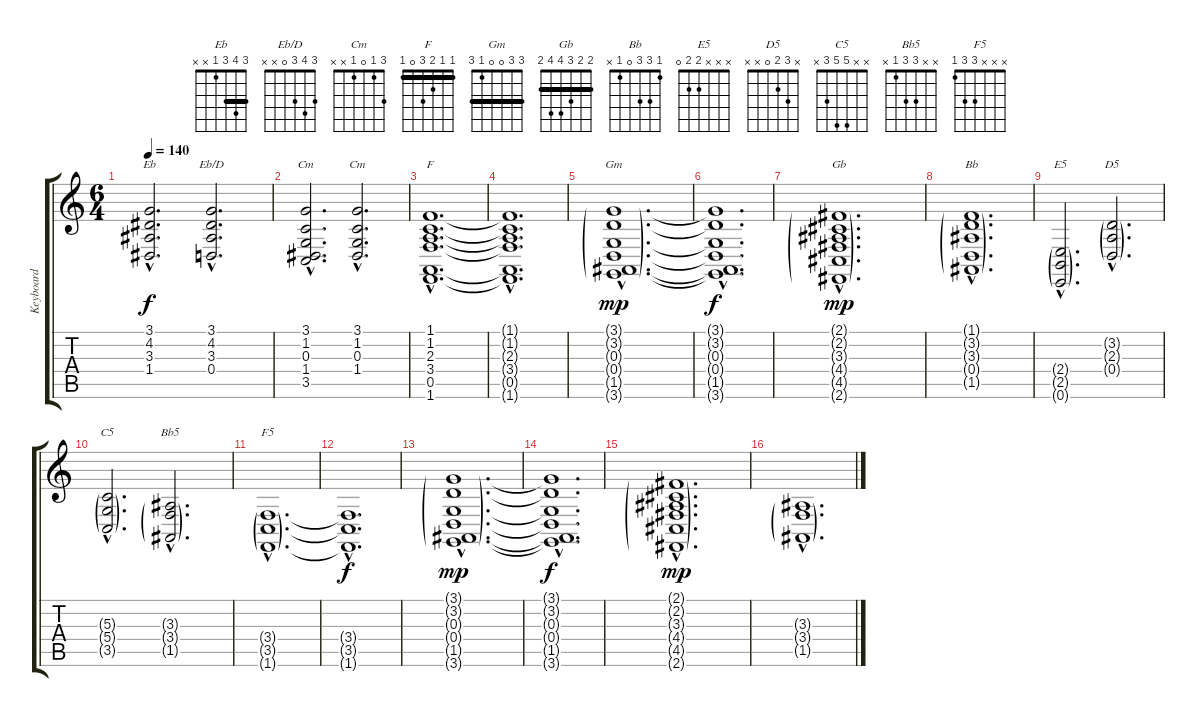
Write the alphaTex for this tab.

\track ("Keyboard" "Keyboard") {instrument drawbarorgan}
\staff {score tabs}
\tuning (E4 B3 G3 D3 A2 E2) {hide}
\chord ("Eb" 3 4 3 1 x x) {barre 3}
\chord ("Eb/D" 3 4 3 0 x x)
\chord ("Cm" 3 1 0 1 3 x)
\chord ("Cm" 3 1 0 1 x x)
\chord ("F" 1 1 2 3 0 1) {barre 1}
\chord ("Gm" 3 3 0 0 1 3) {barre 3}
\chord ("Gb" 2 2 3 4 4 2) {barre 2}
\chord ("Bb" 1 3 3 0 1 x)
\chord ("E5" x x x 2 2 0)
\chord ("D5" x 3 2 0 x x)
\chord ("C5" x x 5 5 3 x)
\chord ("Bb5" x x 3 3 1 x)
\chord ("F5" x x x 3 3 1)
\ts (6 4)
\tempo 140
\clef g2
\ks c
(3.1{hac} 4.2{hac} 3.3{hac} 1.4{hac}).2{d ch "Eb" dy f} (3.1{hac} 4.2{hac} 3.3{hac} 0.4{hac}).2{d ch "Eb/D"} |
(3.1{hac} 1.2{hac} 0.3{hac} 1.4{hac} 3.5{hac}).2{d ch "Cm"} (3.1{hac} 1.2{hac} 0.3{hac} 1.4{hac}).2{d ch "Cm"} |
(1.1{hac} 1.2{hac} 2.3{hac} 3.4{hac} 0.5{hac} 1.6{hac}).1{d ch "F"} |
(1.1{hac t} 1.2{hac t} 2.3{hac t} 3.4{hac t} 0.5{hac t} 1.6{hac t}).1{d} |
(3.1{g hac} 3.2{g hac} 0.3{g hac} 0.4{g hac} 1.5{g hac} 3.6{g hac}).1{d ch "Gm" dy mp} |
(3.1{hac t} 3.2{hac t} 0.3{hac t} 0.4{hac t} 1.5{hac t} 3.6{hac t}).1{d dy f} |
(2.1{g hac} 2.2{g hac} 3.3{g hac} 4.4{g hac} 4.5{g hac} 2.6{g hac}).1{d ch "Gb" dy mp} |
(1.1{g hac} 3.2{g hac} 3.3{g hac} 0.4{g hac} 1.5{g hac}).1{d ch "Bb"} |
(2.4{g hac} 2.5{g hac} 0.6{g hac}).2{d ch "E5"} (3.2{g hac} 2.3{g hac} 0.4{g hac}).2{d ch "D5"} |
(5.3{g hac} 5.4{g hac} 3.5{g hac}).2{d ch "C5"} (3.3{g hac} 3.4{g hac} 1.5{g hac}).2{d ch "Bb5"} |
(3.4{g hac} 3.5{g hac} 1.6{g hac}).1{d ch "F5"} |
(3.4{hac t} 3.5{hac t} 1.6{hac t}).1{d dy f} |
(3.1{g hac} 3.2{g hac} 0.3{g hac} 0.4{g hac} 1.5{g hac} 3.6{g hac}).1{d dy mp} |
(3.1{hac t} 3.2{hac t} 0.3{hac t} 0.4{hac t} 1.5{hac t} 3.6{hac t}).1{d dy f} |
(2.1{g hac} 2.2{g hac} 3.3{g hac} 4.4{g hac} 4.5{g hac} 2.6{g hac}).1{d dy mp} |
(3.3{g hac} 3.4{g hac} 1.5{g hac}).1{d}
